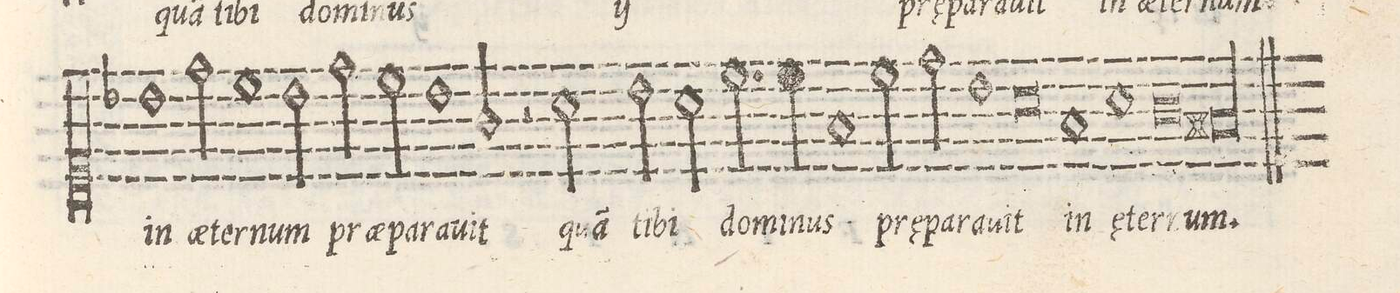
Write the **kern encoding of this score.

**kern	**text
*I"CANTVS	*
*clefC1	*
*k[b-]	*
*met(C|)	*
*M2/1	*
*custos:b	*
1b-	in
2dd\	ae-
=55-	=55-
1cc	-ter-
2b-\	-num
2dd\	prae-
=56-	=56-
2cc\	-pa-
1b-	-ra-
2g/	-uit
=57-	=57-
2r	.
2a\	qua(m)
2b-\	ti-
2a\	-bi
=58-	=58-
2.cc\	do-
4cc\	-mi-
1f	-nus
=59-	=59-
2cc\	prę-
2dd\	-pa-
1b-	-ra-
=60-	=60-
0a	-uit
=61-	=61-
1f	in
1a	ę-
=62-	=62-
0g	-ter-
=63-	=63-
0f#Xl	-num.
==	==
*-	*-
